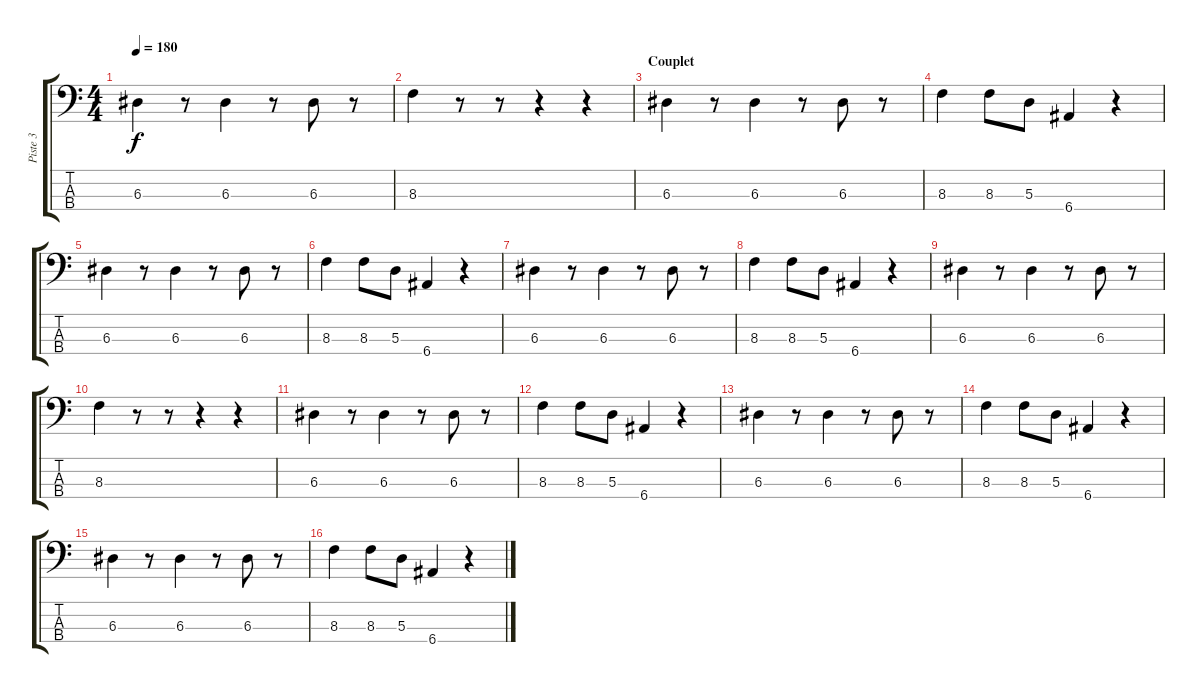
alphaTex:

\track ("Piste 3" "Piste 3") {instrument electricbasspick}
\staff {score tabs}
\tuning (G2 D2 A1 E1) {hide}
\ts (4 4)
\tempo 180
\clef f4
\ks c
6.3.4{dy f} r.8 6.3.4 r.8 6.3.8 r.8 |
8.3.4 r.8 r.8 r.4 r.4 |
\section ("" "Couplet")
6.3.4 r.8 6.3.4 r.8 6.3.8 r.8 |
8.3.4 8.3.8 5.3.8 6.4.4 r.4 |
6.3.4 r.8 6.3.4 r.8 6.3.8 r.8 |
8.3.4 8.3.8 5.3.8 6.4.4 r.4 |
6.3.4 r.8 6.3.4 r.8 6.3.8 r.8 |
8.3.4 8.3.8 5.3.8 6.4.4 r.4 |
6.3.4 r.8 6.3.4 r.8 6.3.8 r.8 |
8.3.4 r.8 r.8 r.4 r.4 |
6.3.4 r.8 6.3.4 r.8 6.3.8 r.8 |
8.3.4 8.3.8 5.3.8 6.4.4 r.4 |
6.3.4 r.8 6.3.4 r.8 6.3.8 r.8 |
8.3.4 8.3.8 5.3.8 6.4.4 r.4 |
6.3.4 r.8 6.3.4 r.8 6.3.8 r.8 |
8.3.4 8.3.8 5.3.8 6.4.4 r.4
